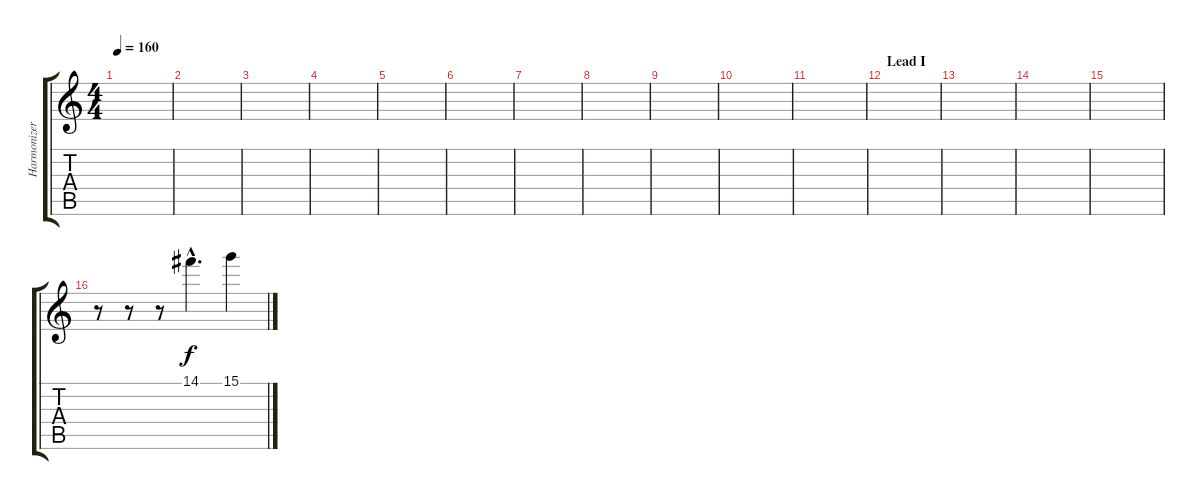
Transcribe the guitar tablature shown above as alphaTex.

\track ("Harmonizer" "Harmonizer") {instrument distortionguitar}
\staff {score tabs}
\tuning (E4 B3 G3 D3 A2 E2) {hide}
\ts (4 4)
\tempo 160
\clef g2
\ks c
|
|
|
|
|
|
|
|
|
|
|
\section ("" "Lead I")
|
|
|
|
r.8 r.8 r.8 14.1{hac}.4{d} 15.1.4
